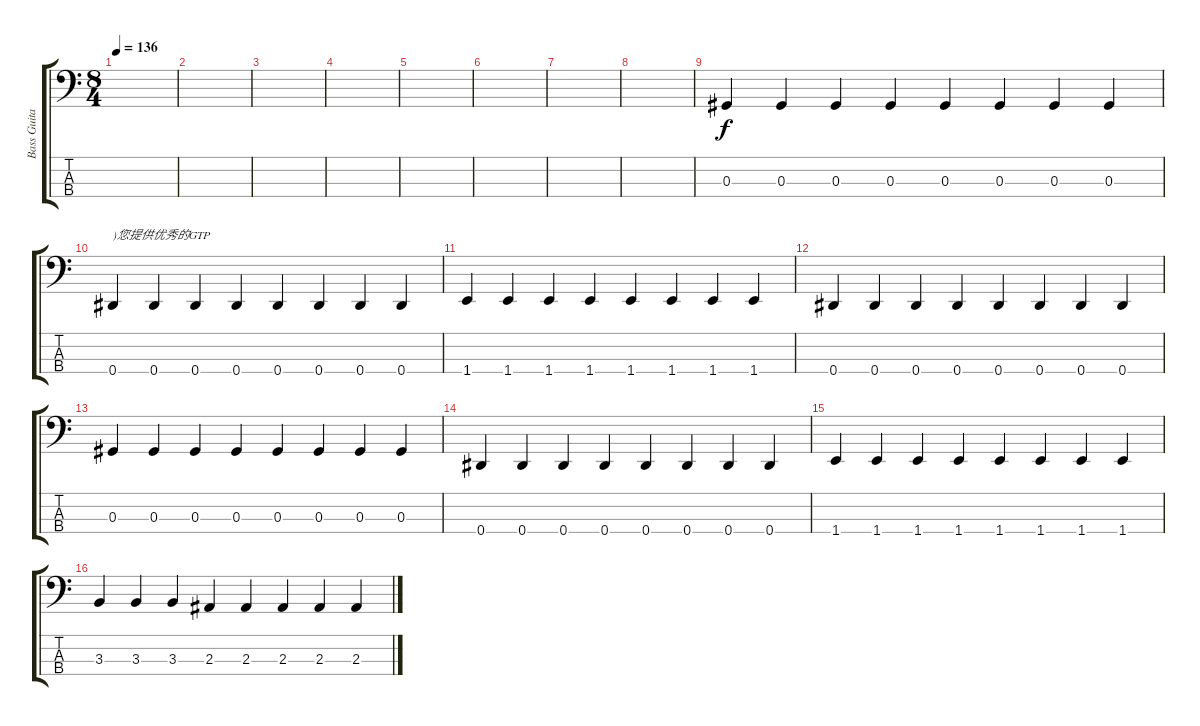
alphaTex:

\track ("Bass Guitar" "Bass Guita") {instrument electricbassfinger}
\staff {score tabs}
\tuning (Gb2 Db2 Ab1 Eb1) {hide}
\ts (8 4)
\tempo 136
\clef f4
\ks c
|
|
|
|
|
|
|
|
0.3.4 0.3.4 0.3.4 0.3.4 0.3.4 0.3.4 0.3.4 0.3.4 |
0.4.4{txt ")您提供优秀的GTP"} 0.4.4 0.4.4 0.4.4 0.4.4 0.4.4 0.4.4 0.4.4 |
1.4.4 1.4.4 1.4.4 1.4.4 1.4.4 1.4.4 1.4.4 1.4.4 |
0.4.4 0.4.4 0.4.4 0.4.4 0.4.4 0.4.4 0.4.4 0.4.4 |
0.3.4 0.3.4 0.3.4 0.3.4 0.3.4 0.3.4 0.3.4 0.3.4 |
0.4.4 0.4.4 0.4.4 0.4.4 0.4.4 0.4.4 0.4.4 0.4.4 |
1.4.4 1.4.4 1.4.4 1.4.4 1.4.4 1.4.4 1.4.4 1.4.4 |
3.3.4 3.3.4 3.3.4 2.3.4 2.3.4 2.3.4 2.3.4 2.3.4
